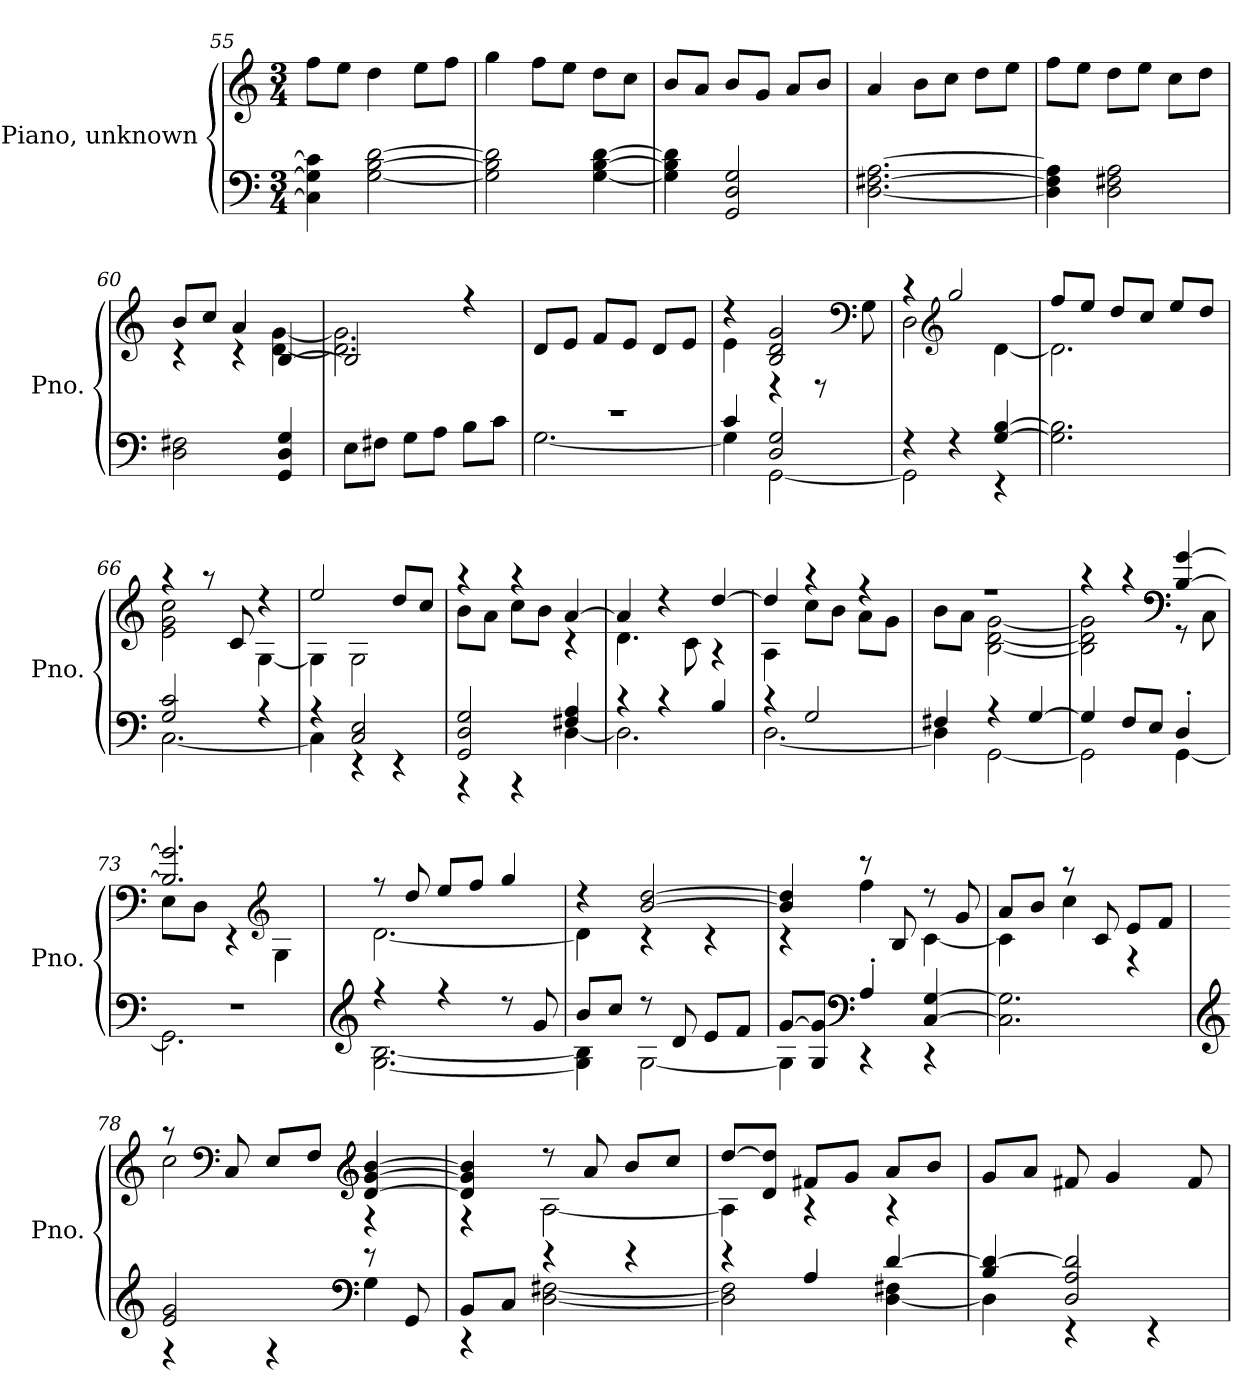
**kern	**kern
*part1	*part1
*staff2	*staff1
*I"Piano, unknown	*
*I'Pno.	*
!!LO:LB:g=z
*clefF4	*clefG2
*k[]	*k[]
*M3/4	*M3/4
=55	=55
4C\] 4G\] 4c\]	8ff\L
.	8ee\J
[2G\ [2B\ [2d\	4dd\
.	8ee\L
.	8ff\J
=56	=56
2G\] 2B\] 2d\]	4gg\
.	8ff\L
.	8ee\J
[4G\ [4B\ [4d\	8dd\L
.	8cc\J
=57	=57
4G\] 4B\] 4d\]	8b/L
.	8a/J
2GG/ 2D/ 2G/	8b/L
.	8g/J
.	8a/L
.	8b/J
=58	=58
[2.D\ [2.F#X\ [2.A\	4a/
.	8b\L
.	8cc\J
.	8dd\L
.	8ee\J
=59	=59
4D\] 4F#\] 4A\]	8ff\L
.	8ee\J
2D\ 2F#X\ 2A\	8dd\L
.	8ee\J
.	8cc\L
.	8dd\J
=60	=60
*	*^
2D\ 2F#X\	8b/L	4r
.	8cc/J	.
.	4a/	4r
4GG/ 4D/ 4G/	[4B/	[4d\ [4g\
=61	=61	=61
8E\L	2B/]	2.d\] 2.g\]
8F#X\J	.	.
8G\L	.	.
8A\J	.	.
8B\L	4r	.
8c\J	.	.
*	*v	*v
!!LO:LB:g=z
=62	=62
*^	*
2.r	[2.G\	8d/L
.	.	8e/J
.	.	8f/L
.	.	8e/J
.	.	8d/L
.	.	8e/J
=63	=63	=63
*	*	*^
4c/	4G\]	4r	4e\
2D/ 2G/	[2GG\	2B/ 2d/ 2g/	4r
.	.	.	8r
*	*	*clefF4	*
.	.	.	8G\
=64	=64	=64	=64
4r	2GG\]	4r	2D\
*	*	*clefG2	*
4r	.	2gg/	.
[4G/ [4B/	4r	.	[4d\
*v	*v	*	*
=65	=65	=65
2.G\] 2.B\]	8ff/L	2.d\]
.	8ee/J	.
.	8dd/L	.
.	8cc/J	.
.	8ee/L	.
.	8dd/J	.
=66	=66	=66
*^	*	*
2G/ 2c/	[2.C\	4r	2e\ 2g\ 2cc\
.	.	8r	.
.	.	8c/	.
4r	.	4r	[4G\
=67	=67	=67	=67
4r	4C\]	2ee/	4G\]
2C/ 2E/	4r	.	2G\
.	4r	8dd/L	.
.	.	8cc/J	.
=68	=68	=68	=68
2GG/ 2D/ 2G/	4r	4r	8b\L
.	.	.	8a\J
.	4r	4r	8cc\L
.	.	.	8b\J
4F#X/ 4A/	[4D\	[4a/	4r
!!LO:LB:g=z	!!
=69	=69	=69	=69
4r	2.D\]	4a/]	4.d\
4r	.	4r	.
.	.	.	8c\
4B/	.	[4dd/	4r
=70	=70	=70	=70
4r	[2.D\	4dd/]	4A\
2G/	.	4r	8cc\L
.	.	.	8b\J
.	.	4r	8a\L
.	.	.	8g\J
=71	=71	=71	=71
4F#X/	4D\]	2.r	8b\L
.	.	.	8a\J
4r	[2GG\	.	[2B\ [2d\ [2g\
[4G/	.	.	.
=72	=72	=72	=72
4G/]	2GG\]	4r	2B\] 2d\] 2g\]
8F/L	.	4r	.
8E/J	.	.	.
*	*	*clefF4	*
4D'/	[4GG\	[4B/ [4g/	8r
.	.	.	8C\
=73	=73	=73	=73
2.r	2.GG\]	2.B/] 2.g/]	8E\L
.	.	.	8D\J
.	.	.	4r
*	*	*clefG2	*
.	.	.	4G\
=74	=74	=74	=74
*clefG2	*	*	*
4r	[2.G\ [2.B\	8r	[2.d\
.	.	8dd/	.
4r	.	8ee/L	.
.	.	8ff/J	.
8r	.	4gg/	.
8g/	.	.	.
!!LO:LB:g=z	!!
=75	=75	=75	=75
8b/L	4G\] 4B\]	4r	4d\]
8cc/J	.	.	.
8r	[2G\	[2b/ [2dd/	4r
8d/	.	.	.
8e/L	.	.	4r
8f/J	.	.	.
=76	=76	=76	=76
[8g/L	4G\]	4b/] 4dd/]	4r
8G/ 8g/]J	.	.	.
*clefF4	*	*	*
4A'/	4r	8r	4ff\
.	.	8B/	.
[4C/ [4G/	4r	8r	[4c\
.	.	8g/	.
*v	*v	*	*
=77	=77	=77
2.C\] 2.G\]	8a/L	4c\]
.	8b/J	.
.	8r	4cc\
.	8c/	.
.	8e/L	4r
.	8f/J	.
=78	=78	=78
*clefG2	*	*
*^	*	*
2e/ 2g/	4r	8r	2cc\
*	*	*clefF4	*
.	.	8C/	.
.	4r	8E/L	.
.	.	8F/J	.
*clefF4	*	*clefG2	*
8r	4G\	[4d/ [4g/ [4b/	4r
8GG/	.	.	.
=79	=79	=79	=79
8BB/L	4r	4d/] 4g/] 4b/]	4r
8C/J	.	.	.
4r	[2D\ [2F#X\	8r	[2A\
.	.	8a/	.
4r	.	8b/L	.
.	.	8cc/J	.
!!LO:LB:g=z	!!
=80	=80	=80	=80
4r	2D\] 2F#\]	[8dd/L	4A\]
.	.	8d/ 8dd/]J	.
4A/	.	8f#X/L	4r
.	.	8g/J	.
[4d/	[4D\ 4F#X\	8a/L	4r
.	.	8b/J	.
*	*	*v	*v
=81	=81	=81
4B/ 4d/_	4D\]	8g/L
.	.	8a/J
2D/ 2A/ 2d/]	4r	8f#X/
.	.	4g/
.	4r	.
.	.	8f#/
*v	*v	*
=	=
*-	*-
